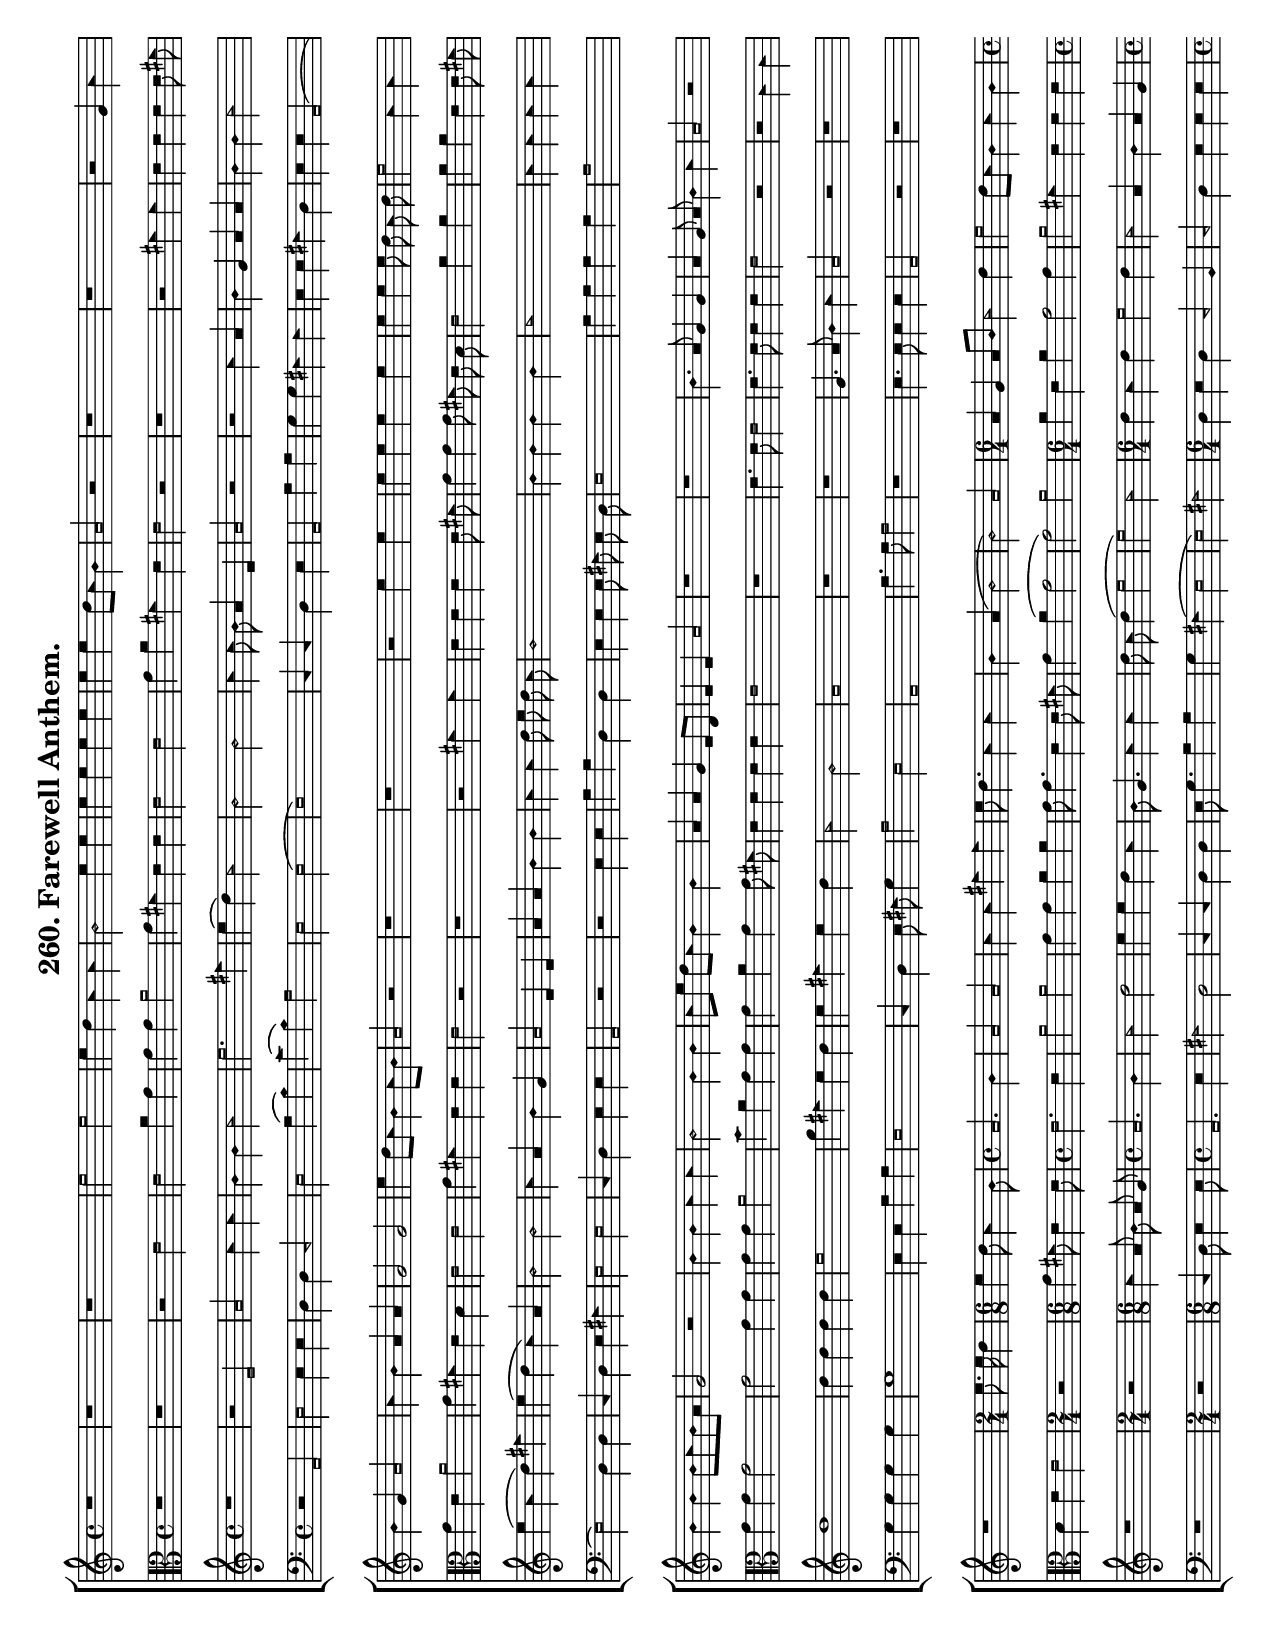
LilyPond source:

\version "2.13.3"

\header {	
		title = "260. Farewell Anthem."
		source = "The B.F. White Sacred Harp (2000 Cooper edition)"   
		poet = ""
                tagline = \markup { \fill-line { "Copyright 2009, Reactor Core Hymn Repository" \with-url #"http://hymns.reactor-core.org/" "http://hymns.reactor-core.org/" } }
}

#(set-global-staff-size 16)
#(set-default-paper-size "letter" 'landscape)

%major
%sacredHarpHeads = \set shapeNoteStyles = ##(fa #f la fa #f la mi)
%minor
sacredHarpHeads = \set shapeNoteStyles = ##(la mi fa #f la fa #f)

\paper {
	pagenumber = "yes"
	linewidth = 120\mm
	indent = 0\mm
}

global = {
	\key a \minor
	\time 4/4
	\set Staff.printPartCombineTexts = ##f
}

soprano = \relative g' { \sacredHarpHeads \set autoBeaming = ##f
r1 | r | r | e'2 e | e4 d c c | b2 e4 e | e e e e | e e d8 [c] b4 | a2 r | r1 | r | r2 g4 c | b g a2 |
c4 b a a | g2 g | e'4 d8 [c] b4 c8 [b] | a2 r | r1 | r | r2 e'4 e | e e e e | e e e8 d c d | e2 c4 c | b b b8 [c b a] | g2 r |
b4 b c c | b2 b4 b | c8 [e] d [c] b4 b | a a g e8 [d] | e4 e a2 | r1 | r | b4. a8 g4 g | a g8 a b4 c | a2 r | r1 | \time 2/4 e'8. e16 d4 |
\time 6/8 e4 d8 c4 b8 | \time 4/4 a2. b4 | a2 a | c4 c fis fis | e8 d4. c4 c | b a (b2 | b) a | \time 6/4 a4 g a8 [b] c2 d4 | e2 d8 [c] b4 c b | \time 4/4 a1 |
a2. r4 | c2. a4 | g2 a | g a4 b | c4. (d8 e4 e) | e1 | e2 d8 [c] b4 | c2 c4 e | d (c) d e | e2 (d4) c | b a b2 | c4. c8 c4 e | d8 [c] a [c] d4 d |
c4. c8 d4 e | e d e2 | e4. d8 c4 c8 c | b4 a g b | a1 | c4 c b r | a a g r | c c c r | d d8 [c] b4 r | e d8 [c] b4 c8 [b] | a1 \bar "||"
}

alto = \relative c' { \sacredHarpHeads \set autoBeaming = ##f
r1 | r | r2 e2 | e a4 g | g g a2 | g4 fis e e | e2 e | g4 a fis e | e2 r | r1 | r2 fis4 fis | e e e e8 fis | g4 e a2
g4 fis e d | e2 e | g4 fis e e | e2 r | r1 | r2 fis4 fis | e e e e8 fis | g4 g g8 fis e d | e2 a4 a | a a e e8 fis | g4 g g2 | g g4 g |
g g a2 | b4 a g g | g a g g8 fis | e4 e e e | e1 | r | e4. e8 e2 | e4. e8 e4 e | e2 r | r c4 c | d e e2 | \time 2/4 r2 |
\time 6/8 g4 fis8 e4 e8 | \time 4/4 e2. e4 | a2 a | g4 g a a | g8 g4. e4 e8 fis | g4 a (g2 | g) a | \time 6/4 a4 e a g2 g4 | a2 fis4 e e e | \time 4/4 e1 |
e2. r4 | e2. e4 | e2 e | e e8 fis g4 | a2 (g4 a) | g1 | g2 fis4 e | e2 e4 e | fis (e) a g8 fis | e2. c4 | d c8 d e2 | a4. a8 a4 e8 fis | g4 g g g |
g4. g8 g4 a | e g g2 | g4. g8 g4 g8 g | fis4 fis e e | e1 | g4 g g r | e e e r | g g g r | g g fis r | g fis e e | e1 \bar "||"
} 

tenor = \relative g' { \sacredHarpHeads \set autoBeaming = ##f
r1 | r2 e | a c4 c | b b c2 | e2. fis4 | e (d) c2 | b b | c4 c8 b a4 e | a2 r | r c4 a | b g a a | b b c2 | e4 (c d) fis
e (d c) a | b2 b | c4 a b g | a2 e4 e | a a b b | c c d8 e d c | b1 | b4 b b b | c1 | c4 c c c | d1 | d4 d d d |
e1 | g4 fis e d | e fis e d | c2 b | a1 | r | r | g4. a8 b4 c | a2 r | r1 | r | \time 2/4 r2 |
\time 6/8 c4 a8 b a g | \time 4/4 a2. b4 | c2 d | e4 e d c | b8 g4. c4 c | d8 c d4 (e2 | e) c | \time 6/4 d4 c d e2 d4 | c2 a4 b a g | \time 4/4 a1 |
a2. r4 | a2. c4 | \times 2/3 {b (a b)} a2 | c d4 d | e4. (d8 c4 a8 c) | b1 c2 b4 g | a2 e4 e | a ( g) a c | b2. a4 | g fis e2 | e'4. e8 e4 c | d d d b |
e4. e8 d4 c | b a b2 | c4. d8 e4 c8 e | d4 c b g | a1 | e'4 c8. e16 d4 r | c a8. c16 b4 r | e e e r | fis d8. fis16 e4 r | c a8. c16 b8 a g4 | a1 \bar "||"
}

bass = \relative f { \sacredHarpHeads \set autoBeaming = ##f
r2 a, | e' e4 e | d d c2 | e a4 (b) | c (b) a2 | e e ( | e1) | c4 c d e | a,2 a'4 a | g g fis fis | e e fis d | e e a,2 ( | e') d4 d
c d e fis | e2 e | c4 d e e | a,2 r | r e'4 e | a a d, d | e e e8 fis e d | e1 | a4 a a a | a1 | g4 g g g | g1
e4 e a a | e1 | c4 d e8 fis g4 | a2 e | a,1 | a'4. a8 a2 | r1 | e4. e8 e4 e | a,2 r | r1 | r1 | \time 2/4 r2 |
\time 6/8 c4 d8 e4 e8 | \time 4/4 a,2. e'4 | fis2 d | c4 c d d | e8 g4. a4 a | g fis (e2 | e) fis | \time 6/4 d4 e d c2 b4 | c2 d4 e e e | \time 4/4 a,1 |
a2. r4 | a2. a4 | e'2 a, | e' a4 g | c4. (b8 a4 a) | e1 | c2 d4 e | a,2 c4 c | d (e) d c8 d | e2. fis4 | g a e2 | a4. a8 a4 a | g g g g |
c4. c8 b4 a | g fis e2 | c4. b8 c4 c8 c | d4 d e e | a,1 | c4 c g' r | a a e r | c c c r | d d e r | c d e e | a,1 \bar "||"
}

\score { \new ChoirStaff <<
    \new Staff << \global \clef treble \soprano >>
    \new Staff << \global \clef alto \alto >>
    \new Staff << \global \clef treble \tenor >>
    \new Staff << \global \clef bass \bass >>
>>
  \layout {
    \context { \Score
    		\remove "Bar_number_engraver"
		\override PaperColumn #'keep-inside-line = ##t
	}
    \context { \ChoirStaff \accepts "Lyrics" }
    \context { \Lyrics
    		\override LyricSpace #'minimum-distance = #1.2 
		\override LyricText #'self-alignment-X = #LEFT
      		\consists "Bar_engraver"
      		\consists "Separating_line_group_engraver"
      		\override BarLine #'transparent = ##t
	}
  }
}

\score {
  << 
     \new Staff { \set Staff.midiInstrument = #"church organ" 
                  \global \clef treble \transpose g' g''  \unfoldRepeats { \soprano } }
     \new Staff { \set Staff.midiInstrument = #"church organ" 
                  \global \clef treble \transpose g' g''  \unfoldRepeats { \soprano } }
     \new Staff { \set Staff.midiInstrument = #"church organ" 
                  \global \clef treble  \unfoldRepeats { \soprano } }
     \new Staff { \set Staff.midiInstrument = #"church organ"
                  \global \clef treble  \unfoldRepeats { \alto } }
     \new Staff { \set Staff.midiInstrument = #"church organ"
                  \global \clef treble  \unfoldRepeats { \tenor } }
     \new Staff { \set Staff.midiInstrument = #"church organ"
                  \global \clef treble \transpose g' g  \unfoldRepeats { \tenor } }
     \new Staff { \set Staff.midiInstrument = #"church organ"
                  \global \clef bass  \unfoldRepeats { \bass } }
     \new Staff { \set Staff.midiInstrument = #"church organ"
                  \global \clef bass \transpose f f,  \unfoldRepeats { \bass } }
     \new Staff { \set Staff.midiInstrument = #"church organ"
                  \global \clef bass \transpose f f,  \unfoldRepeats { \bass } } >>
  \midi { \context { \Score tempoWholesPerMinute = #(ly:make-moment 180 4) } } 
}
